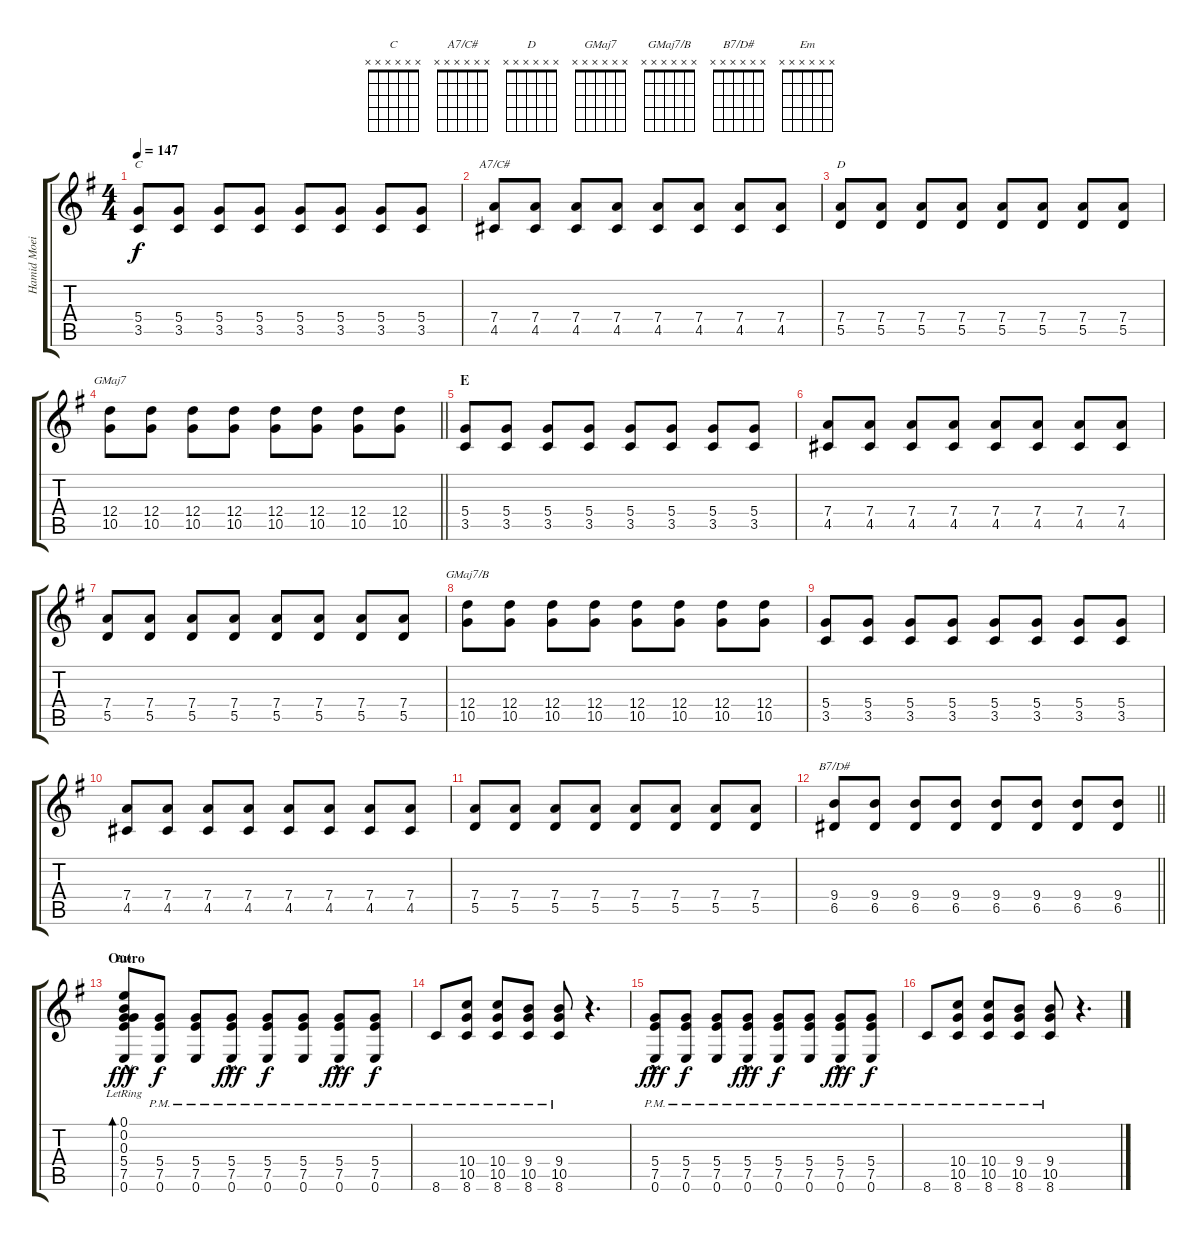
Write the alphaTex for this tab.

\track ("Hamid Moeini" "Hamid Moei") {instrument distortionguitar}
\staff {score tabs}
\tuning (E4 B3 G3 D3 A2 E2) {hide}
\chord ("C" x x x x x x)
\chord ("A7/C#" x x x x x x)
\chord ("D" x x x x x x)
\chord ("GMaj7" x x x x x x)
\chord ("GMaj7/B" x x x x x x)
\chord ("B7/D#" x x x x x x)
\chord ("Em" x x x x x x)
\ts (4 4)
\tempo 147
\clef g2
\ks eminor
(5.4 3.5).8{ch "C" dy f} (5.4 3.5).8 (5.4 3.5).8 (5.4 3.5).8 (5.4 3.5).8 (5.4 3.5).8 (5.4 3.5).8 (5.4 3.5).8 |
(7.4 4.5).8{ch "A7/C#"} (7.4 4.5).8 (7.4 4.5).8 (7.4 4.5).8 (7.4 4.5).8 (7.4 4.5).8 (7.4 4.5).8 (7.4 4.5).8 |
(7.4 5.5).8{ch "D"} (7.4 5.5).8 (7.4 5.5).8 (7.4 5.5).8 (7.4 5.5).8 (7.4 5.5).8 (7.4 5.5).8 (7.4 5.5).8 |
\barLineRight lightlight
(12.4 10.5).8{ch "GMaj7"} (12.4 10.5).8 (12.4 10.5).8 (12.4 10.5).8 (12.4 10.5).8 (12.4 10.5).8 (12.4 10.5).8 (12.4 10.5).8 |
\section ("" "E")
(5.4 3.5).8 (5.4 3.5).8 (5.4 3.5).8 (5.4 3.5).8 (5.4 3.5).8 (5.4 3.5).8 (5.4 3.5).8 (5.4 3.5).8 |
(7.4 4.5).8 (7.4 4.5).8 (7.4 4.5).8 (7.4 4.5).8 (7.4 4.5).8 (7.4 4.5).8 (7.4 4.5).8 (7.4 4.5).8 |
(7.4 5.5).8 (7.4 5.5).8 (7.4 5.5).8 (7.4 5.5).8 (7.4 5.5).8 (7.4 5.5).8 (7.4 5.5).8 (7.4 5.5).8 |
(12.4 10.5).8{ch "GMaj7/B"} (12.4 10.5).8 (12.4 10.5).8 (12.4 10.5).8 (12.4 10.5).8 (12.4 10.5).8 (12.4 10.5).8 (12.4 10.5).8 |
(5.4 3.5).8 (5.4 3.5).8 (5.4 3.5).8 (5.4 3.5).8 (5.4 3.5).8 (5.4 3.5).8 (5.4 3.5).8 (5.4 3.5).8 |
(7.4 4.5).8 (7.4 4.5).8 (7.4 4.5).8 (7.4 4.5).8 (7.4 4.5).8 (7.4 4.5).8 (7.4 4.5).8 (7.4 4.5).8 |
(7.4 5.5).8 (7.4 5.5).8 (7.4 5.5).8 (7.4 5.5).8 (7.4 5.5).8 (7.4 5.5).8 (7.4 5.5).8 (7.4 5.5).8 |
\barLineRight lightlight
(9.4 6.5).8{ch "B7/D#"} (9.4 6.5).8 (9.4 6.5).8 (9.4 6.5).8 (9.4 6.5).8 (9.4 6.5).8 (9.4 6.5).8 (9.4 6.5).8 |
\section ("" "Outro")
(0.1{lr} 0.2{lr} 0.3{lr} 5.4{hac} 7.5{hac} 0.6{hac}).8{bd 240 ch "Em" dy fff} (5.4{pm} 7.5{pm} 0.6{pm}).8{dy f} (5.4{pm} 7.5{pm} 0.6{pm}).8 (5.4{hac pm} 7.5{hac pm} 0.6{hac pm}).8{dy fff} (5.4{pm} 7.5{pm} 0.6{pm}).8{dy f} (5.4{pm} 7.5{pm} 0.6{pm}).8 (5.4{hac pm} 7.5{hac pm} 0.6{hac pm}).8{dy fff} (5.4{pm} 7.5{pm} 0.6{pm}).8{dy f} |
8.6{pm}.8 (10.4{pm} 10.5{pm} 8.6{pm}).8 (10.4{pm} 10.5{pm} 8.6{pm}).8 (9.4{pm} 10.5{pm} 8.6{pm}).8 (9.4{pm} 10.5{pm} 8.6{pm}).8 r.4{d} |
(5.4{hac pm} 7.5{hac pm} 0.6{hac pm}).8{dy fff} (5.4{pm} 7.5{pm} 0.6{pm}).8{dy f} (5.4{pm} 7.5{pm} 0.6{pm}).8 (5.4{hac pm} 7.5{hac pm} 0.6{hac pm}).8{dy fff} (5.4{pm} 7.5{pm} 0.6{pm}).8{dy f} (5.4{pm} 7.5{pm} 0.6{pm}).8 (5.4{hac pm} 7.5{hac pm} 0.6{hac pm}).8{dy fff} (5.4{pm} 7.5{pm} 0.6{pm}).8{dy f} |
8.6{pm}.8 (10.4{pm} 10.5{pm} 8.6{pm}).8 (10.4{pm} 10.5{pm} 8.6{pm}).8 (9.4{pm} 10.5{pm} 8.6{pm}).8 (9.4{pm} 10.5{pm} 8.6{pm}).8 r.4{d}
